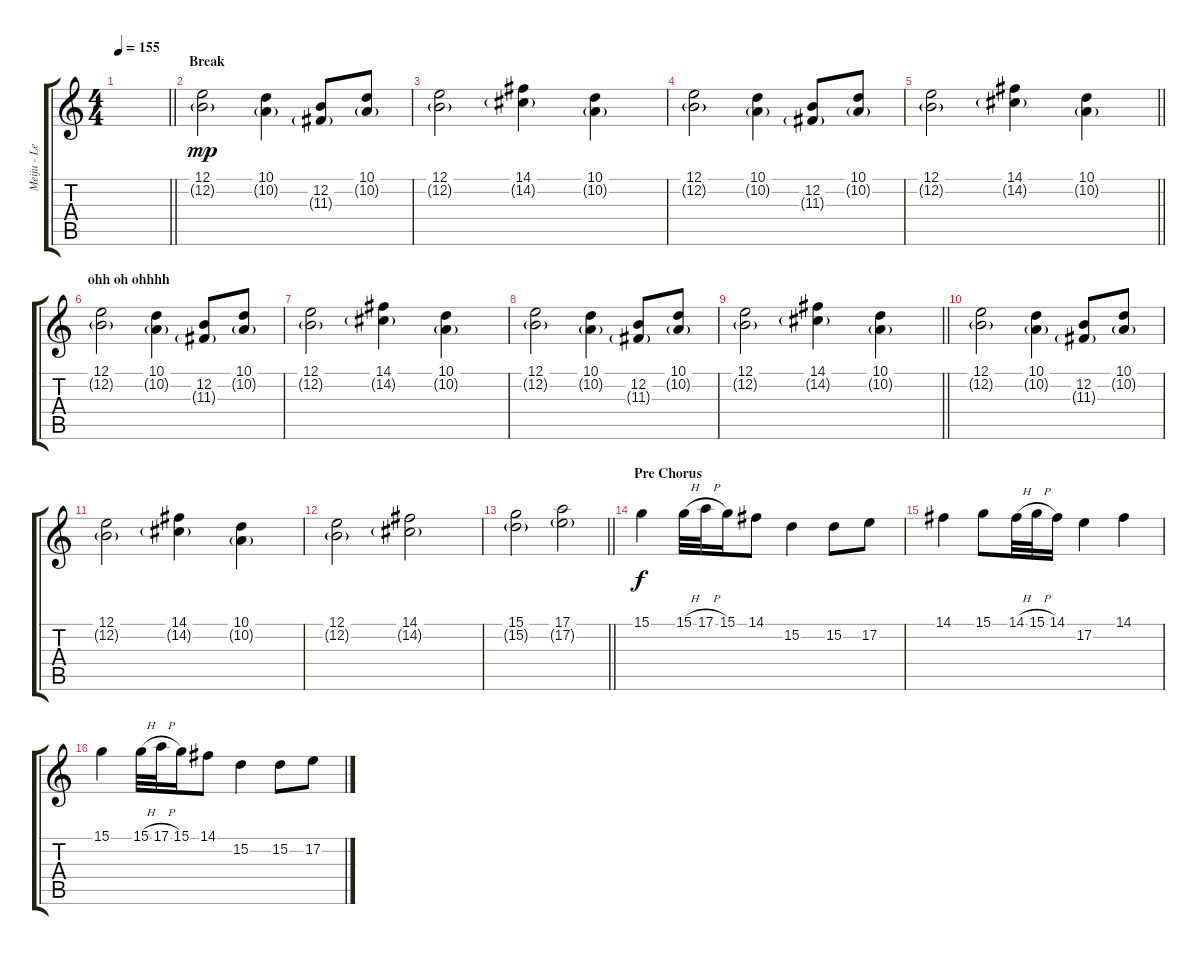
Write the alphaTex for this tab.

\track ("Meiju - Lead" "Meiju - Le") {instrument synthstrings1}
\staff {score tabs}
\tuning (E4 B3 G3 D3 A2 E2) {hide}
\ts (4 4)
\tempo 155
\clef g2
\barLineRight lightlight
\ks c
|
\section ("" "Break")
(12.1 12.2{g}).2{dy mp volume 11 instrument synthstrings1} (10.1 10.2{g}).4 (12.2 11.3{g}).8 (10.1 10.2{g}).8 |
(12.1 12.2{g}).2 (14.1 14.2{g}).4 (10.1 10.2{g}).4 |
(12.1 12.2{g}).2 (10.1 10.2{g}).4 (12.2 11.3{g}).8 (10.1 10.2{g}).8 |
\barLineRight lightlight
(12.1 12.2{g}).2 (14.1 14.2{g}).4 (10.1 10.2{g}).4 |
\section ("" "ohh oh ohhhh")
(12.1 12.2{g}).2{volume 13} (10.1 10.2{g}).4 (12.2 11.3{g}).8 (10.1 10.2{g}).8 |
(12.1 12.2{g}).2 (14.1 14.2{g}).4 (10.1 10.2{g}).4 |
(12.1 12.2{g}).2 (10.1 10.2{g}).4 (12.2 11.3{g}).8 (10.1 10.2{g}).8 |
\barLineRight lightlight
(12.1 12.2{g}).2 (14.1 14.2{g}).4 (10.1 10.2{g}).4 |
(12.1 12.2{g}).2 (10.1 10.2{g}).4 (12.2 11.3{g}).8 (10.1 10.2{g}).8 |
(12.1 12.2{g}).2 (14.1 14.2{g}).4 (10.1 10.2{g}).4 |
(12.1 12.2{g}).2 (14.1 14.2{g}).2 |
\barLineRight lightlight
(15.1 15.2{g}).2 (17.1 17.2{g}).2 |
\section ("" "Pre Chorus")
15.1.4{dy f} 15.1{h}.32 17.1{h}.32 15.1.16 14.1.8 15.2.4 15.2.8 17.2.8 |
14.1.4 15.1.8 14.1{h}.32 15.1{h}.32 14.1.16 17.2.4 14.1.4 |
15.1.4 15.1{h}.32 17.1{h}.32 15.1.16 14.1.8 15.2.4 15.2.8 17.2.8
